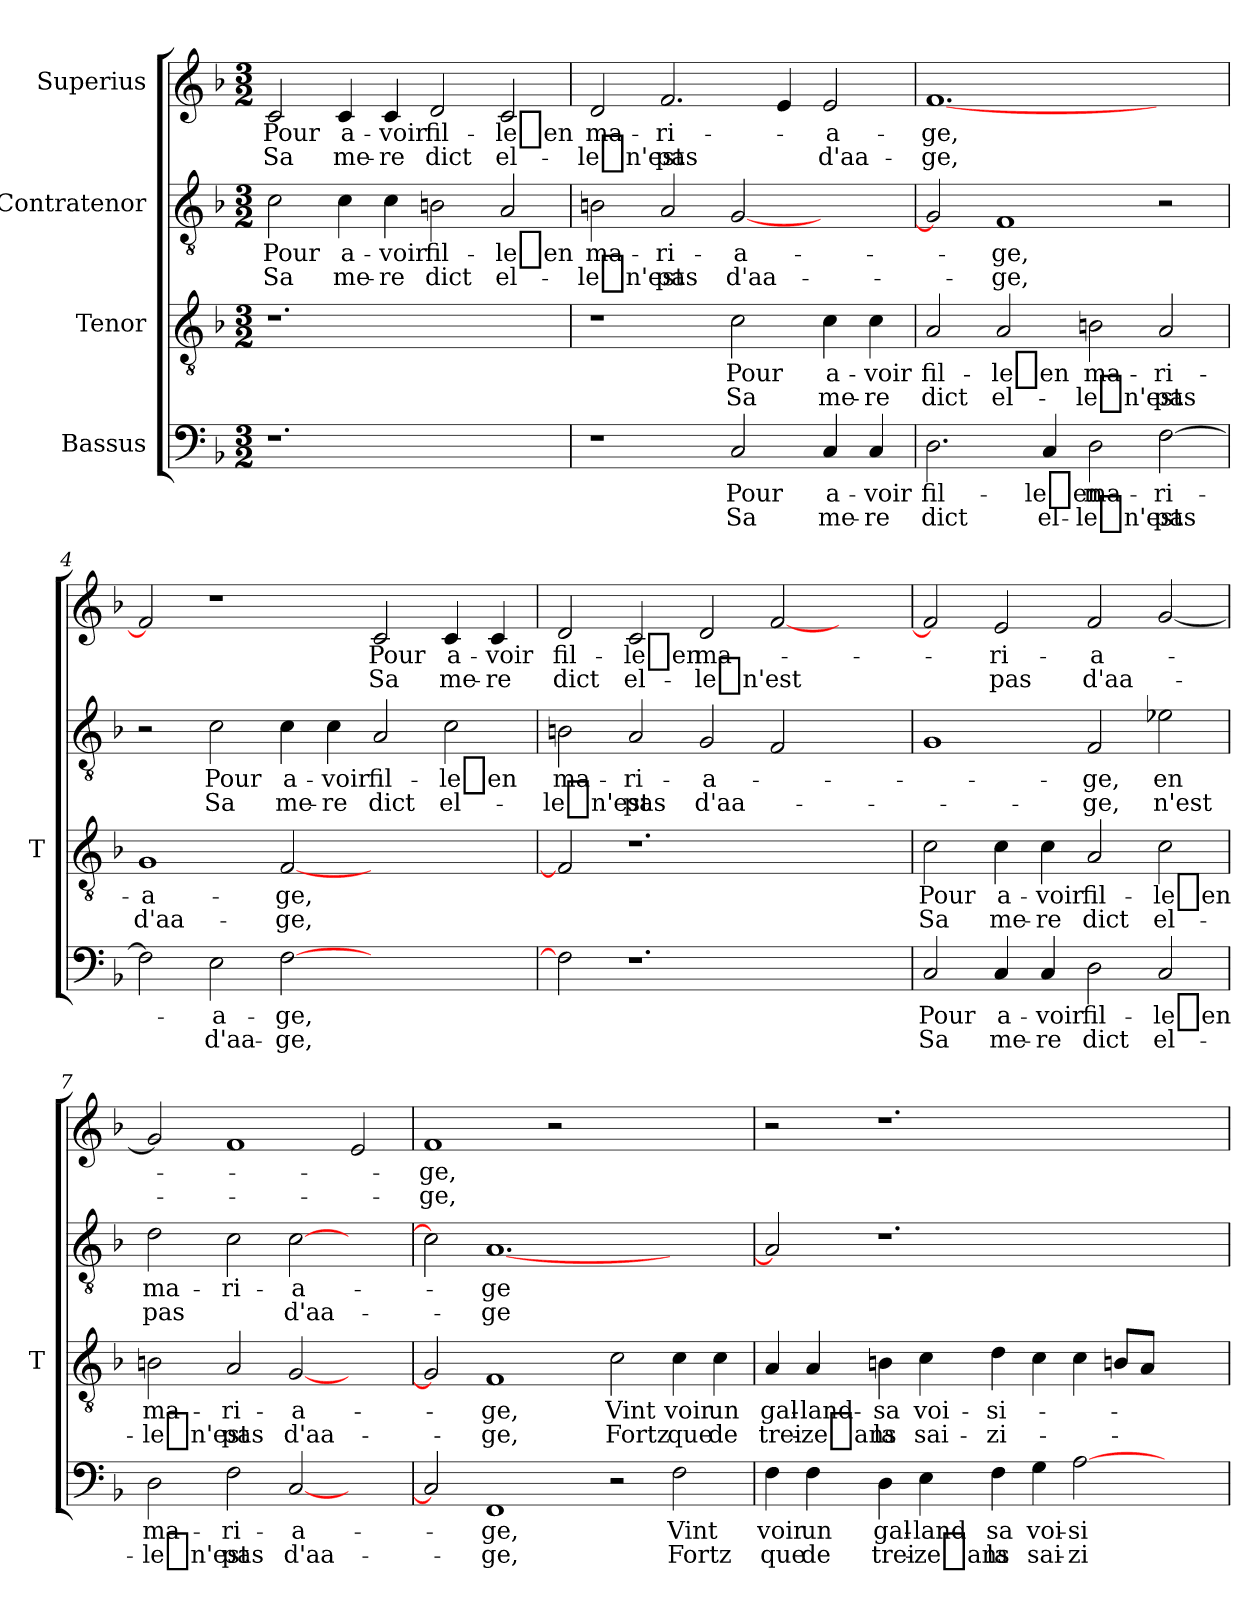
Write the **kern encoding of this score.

**kern	**text	**text	**kern	**text	**text	**kern	**text	**text	**kern	**text	**text
*part4	*part4	*part4	*part3	*part3	*part3	*part2	*part2	*part2	*part1	*part1	*part1
*staff4	*staff4	*staff4	*staff3	*staff3	*staff3	*staff2	*staff2	*staff2	*staff1	*staff1	*staff1
*I"Bassus	*	*	*I"Tenor	*	*	*I"Contratenor	*	*	*I"Superius	*	*
*	*	*	*I'T	*	*	*	*	*	*	*	*
*clefF4	*	*	*clefGv2	*	*	*clefGv2	*	*	*clefG2	*	*
*k[b-]	*	*	*k[b-]	*	*	*k[b-]	*	*	*k[b-]	*	*
*M3/2	*	*	*M3/2	*	*	*M3/2	*	*	*M3/2	*	*
=1	=1	=1	=1	=1	=1	=1	=1	=1	=1	=1	=1
1.r	.	.	1.r	.	.	2c	-Pour	-Sa	2c	-Pour	-Sa
.	.	.	.	.	.	4c	a-	me-	4c	a-	me-
.	.	.	.	.	.	4c	-voir	-re	4c	-voir	-re
.	.	.	.	.	.	2B	fil-	-dict	2d	fil-	-dict
2ryy	.	.	2ryy	.	.	2A	-le_en	el-	2c	-le_en	el-
=2	=2	=2	=2	=2	=2	=2	=2	=2	=2	=2	=2
1r	.	.	1r	.	.	2B	ma-	-le_n'est	2d	ma-	-le_n'est
.	.	.	.	.	.	2A	ri-	-pas	2.f	ri-	-pas
2C	-Pour	-Sa	2c	-Pour	-Sa	[2G	a-	d'aa-	.	.	.
.	.	.	.	.	.	.	.	.	4e	.	.
4C	a-	me-	4c	a-	me-	2ryy	.	.	2e	a-	d'aa-
4C	-voir	-re	4c	-voir	-re	.	.	.	.	.	.
=3	=3	=3	=3	=3	=3	=3	=3	=3	=3	=3	=3
2.D	fil-	-dict	2A	fil-	-dict	2G]	.	.	[1.f	-ge,	-ge,
.	.	.	2A	-le_en	el-	1F	-ge,	-ge,	.	.	.
4C	-le_en	el-	.	.	.	.	.	.	.	.	.
2D	ma-	-le_n'est	2Bn	ma-	-le_n'est	.	.	.	.	.	.
[2F	ri-	-pas	2A	ri-	-pas	2r	.	.	2ryy	.	.
=4	=4	=4	=4	=4	=4	=4	=4	=4	=4	=4	=4
2F]	.	.	1G	a-	d'aa-	2r	.	.	2f]	.	.
2E	a-	d'aa-	.	.	.	2c	-Pour	-Sa	1r	.	.
[2F	-ge,	-ge,	[2F	-ge,	-ge,	4c	a-	me-	.	.	.
.	.	.	.	.	.	4c	-voir	-re	.	.	.
1ryy	.	.	1ryy	.	.	2A	fil-	-dict	2c	-Pour	-Sa
.	.	.	.	.	.	2c	-le_en	el-	4c	a-	me-
.	.	.	.	.	.	.	.	.	4c	-voir	-re
=5	=5	=5	=5	=5	=5	=5	=5	=5	=5	=5	=5
2F]	.	.	2F]	.	.	2B	ma-	-le_n'est	2d	fil-	-dict
1.r	.	.	1.r	.	.	2A	ri-	-pas	2c	-le_en	el-
.	.	.	.	.	.	2G	a-	d'aa-	2d	ma-	-le_n'est
.	.	.	.	.	.	2F	.	.	[2f	.	.
2ryy	.	.	2ryy	.	.	2ryy	.	.	2ryy	.	.
=6	=6	=6	=6	=6	=6	=6	=6	=6	=6	=6	=6
2C	-Pour	-Sa	2c	-Pour	-Sa	1G	.	.	2f]	.	.
4C	a-	me-	4c	a-	me-	.	.	.	2e	ri-	-pas
4C	-voir	-re	4c	-voir	-re	.	.	.	.	.	.
2D	fil-	-dict	2A	fil-	-dict	2F	-ge,	-ge,	2f	a-	d'aa-
2C	-le_en	el-	2c	-le_en	el-	2e-X	-en	-n'est	[2g	.	.
=7	=7	=7	=7	=7	=7	=7	=7	=7	=7	=7	=7
2D	ma-	-le_n'est	2Bn	ma-	-le_n'est	2d	ma-	-pas	2g]	.	.
2F	ri-	-pas	2A	ri-	-pas	2c	ri-	.	1f	.	.
[2C	a-	d'aa-	[2G	a-	d'aa-	[2c	a-	d'aa-	.	.	.
2ryy	.	.	2ryy	.	.	2ryy	.	.	2e	.	.
=8	=8	=8	=8	=8	=8	=8	=8	=8	=8	=8	=8
2C]	.	.	2G]	.	.	2c]	.	.	1f	-ge,	-ge,
1FF	-ge,	-ge,	1F	-ge,	-ge,	[1.A	-ge	-ge	.	.	.
.	.	.	.	.	.	.	.	.	2r	.	.
2r	.	.	2c	-Vint	-Fortz	.	.	.	1ryy	.	.
2F	-Vint	-Fortz	4c	-voir	-que	2ryy	.	.	.	.	.
.	.	.	4c	-un	-de	.	.	.	.	.	.
=9	=9	=9	=9	=9	=9	=9	=9	=9	=9	=9	=9
4F	-voir	-que	4A	gal-	trei-	2A]	.	.	2r	.	.
4F	-un	-de	4A	land-	-ze_ans	.	.	.	.	.	.
4D	gal-	trei-	4Bn	-sa	-la	1.r	.	.	1.r	.	.
4E	-land	-ze_ans	4c	voi-	sai-	.	.	.	.	.	.
4F	-sa	-la	4d	si-	zi-	.	.	.	.	.	.
4G	voi-	sai-	4c	.	.	.	.	.	.	.	.
[2A	si-	zi-	4c	.	.	.	.	.	.	.	.
.	.	.	8BnL	.	.	.	.	.	.	.	.
.	.	.	8AJ	.	.	.	.	.	.	.	.
2ryy	.	.	2ryy	.	.	2ryy	.	.	2ryy	.	.
=	=	=	=	=	=	=	=	=	=	=	=
*-	*-	*-	*-	*-	*-	*-	*-	*-	*-	*-	*-
